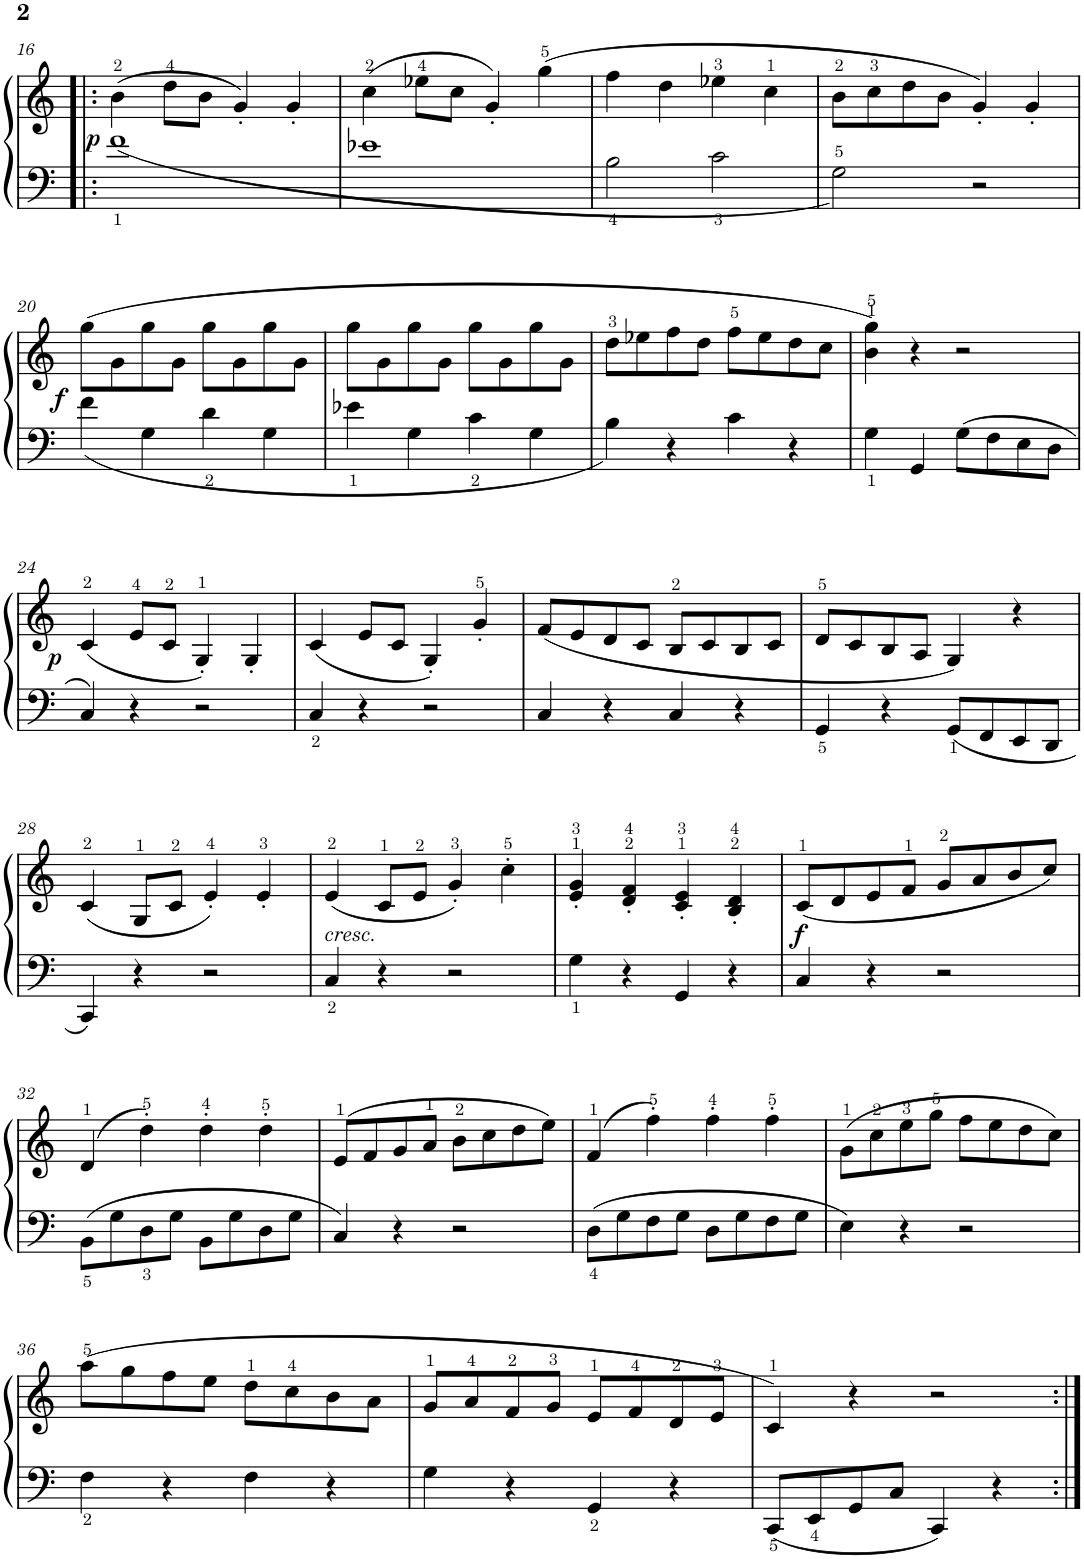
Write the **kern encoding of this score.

**kern	**kern	**dynam
*part1	*part1	*part1
*staff2	*staff1	*staff1/2
*I"Piano	*	*
*I'Pno.	*	*
!!LO:PB:g=z
*clefF4	*clefG2	*
*k[]	*k[]	*
*M2/2	*M2/2	*
*met(c|)	*met(c|)	*
=16!|:	=16!|:	=16!|:
!	!	!LO:DY:b
1f	(4b\	p
.	8dd\L	.
.	8b\J	.
.	4g'/)	.
.	4g'/	.
=17	=17	=17
1e-X	(4cc\	.
.	8ee-X\L	.
.	8cc\J	.
.	4g'/)	.
.	(4gg\	.
=18	=18	=18
2B\	4ff\	.
.	4dd\	.
2c\	4ee-X\	.
.	4cc\	.
=19	=19	=19
2G\	8b\L	.
.	8cc\	.
.	8dd\	.
.	8b\J	.
2r	4g'/)	.
.	4g'/	.
!!LO:LB:g=z
=20	=20	=20
!	!	!LO:DY:b
4f\	(8gg\L	f
.	8g\	.
4G\	8gg\	.
.	8g\J	.
4d\	8gg\L	.
.	8g\	.
4G\	8gg\	.
.	8g\J	.
=21	=21	=21
4e-X\	8gg\L	.
.	8g\	.
4G\	8gg\	.
.	8g\J	.
4c\	8gg\L	.
.	8g\	.
4G\	8gg\	.
.	8g\J	.
=22	=22	=22
4B\	8dd\L	.
.	8ee-X\	.
4r	8ff\	.
.	8dd\J	.
4c\	8ff\L	.
.	8ee-\	.
4r	8dd\	.
.	8cc\J	.
=23	=23	=23
4G\	4b\ 4gg\)	.
4GG/	4r	.
8G\L	2r	.
8F\	.	.
8E\	.	.
8D\J	.	.
!!LO:LB:g=z
=24	=24	=24
!	!	!LO:DY:b
4C/	(4c/	p
4r	8e/L	.
.	8c/J	.
2r	4G'/)	.
.	4G'/	.
=25	=25	=25
4C/	(4c/	.
4r	8e/L	.
.	8c/J	.
2r	4G'/)	.
.	4g'/	.
=26	=26	=26
4C/	(8f/L	.
.	8e/	.
4r	8d/	.
.	8c/J	.
4C/	8B/L	.
.	8c/	.
4r	8B/	.
.	8c/J	.
=27	=27	=27
4GG/	8d/L	.
.	8c/	.
4r	8B/	.
.	8A/J	.
8GG/L	4G/)	.
8FF/	.	.
8EE/	4r	.
8DD/J	.	.
!!LO:LB:g=z
=28	=28	=28
4CC/	(4c/	.
4r	8G/L	.
.	8c/J	.
2r	4e'/)	.
.	4e'/	.
=29	=29	=29
!	!LO:TX:b:i:t=cresc.	!
4C/	(4e/	.
4r	8c/L	.
.	8e/J	.
2r	4g'/)	.
.	4cc'\	.
=30	=30	=30
4G\	4e/' 4g/'	.
4r	4d/' 4f/'	.
4GG/	4c/' 4e/'	.
4r	4B/' 4d/'	.
=31	=31	=31
!	!	!LO:DY:b
4C/	(8c/L	f
.	8d/	.
4r	8e/	.
.	8f/J	.
2r	8g/L	.
.	8a/	.
.	8b/	.
.	8cc/J)	.
!!LO:LB:g=z
=32	=32	=32
8BB\L	(4d/	.
8G\	.	.
8D\	4dd'\)	.
8G\J	.	.
8BB\L	4dd'\	.
8G\	.	.
8D\	4dd'\	.
8G\J	.	.
=33	=33	=33
4C/	(8e/L	.
.	8f/	.
4r	8g/	.
.	8a/J	.
2r	8b\L	.
.	8cc\	.
.	8dd\	.
.	8ee\J)	.
=34	=34	=34
8D\L	(4f/	.
8G\	.	.
8F\	4ff'\)	.
8G\J	.	.
8D\L	4ff'\	.
8G\	.	.
8F\	4ff'\	.
8G\J	.	.
=35	=35	=35
4E\	(8g\L	.
.	8cc\	.
4r	8ee\	.
.	8gg\J	.
2r	8ff\L	.
.	8ee\	.
.	8dd\	.
.	8cc\J)	.
!!LO:LB:g=z
=36	=36	=36
4F\	(8aa\L	.
.	8gg\	.
4r	8ff\	.
.	8ee\J	.
4F\	8dd\L	.
.	8cc\	.
4r	8b\	.
.	8a\J	.
=37	=37	=37
4G\	8g/L	.
.	8a/	.
4r	8f/	.
.	8g/J	.
4GG/	8e/L	.
.	8f/	.
4r	8d/	.
.	8e/J	.
=38	=38	=38
8CC/L	4c/)	.
8EE/	.	.
8GG/	4r	.
8C/J	.	.
4CC/	2r	.
4r	.	.
=:|!	=:|!	=:|!
*-	*-	*-
